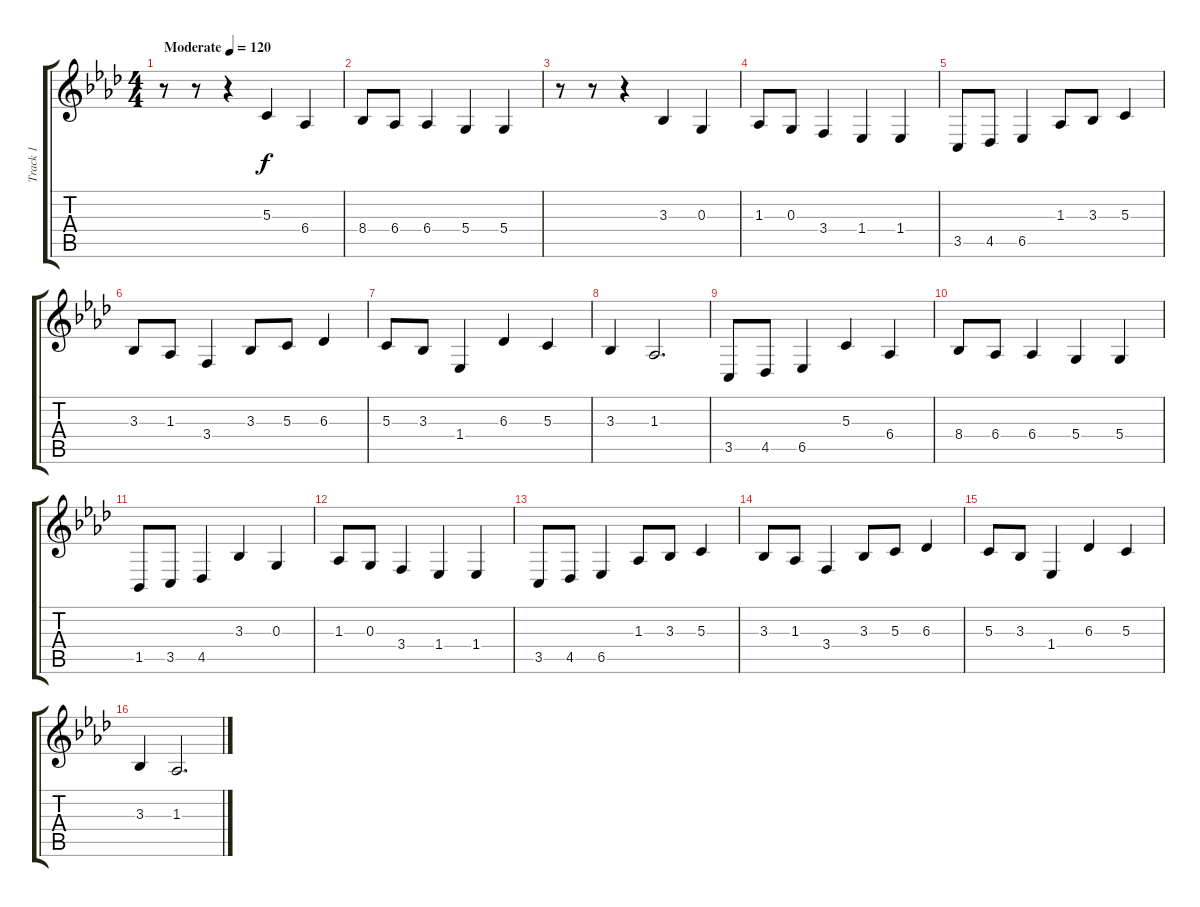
\track ("Track 1" "Track 1") {instrument acousticgrandpiano}
\staff {score tabs}
\tuning (E4 B3 G3 D3 A2 E2) {hide}
\ts (4 4)
\tempo (120 "Moderate")
\clef g2
\ks ab
r.8{dy f instrument acousticgrandpiano} r.8 r.4 5.3.4 6.4.4 |
8.4.8 6.4.8 6.4.4 5.4.4 5.4.4 |
r.8 r.8 r.4 3.3.4 0.3.4 |
1.3.8 0.3.8 3.4.4 1.4.4 1.4.4 |
3.5.8 4.5.8 6.5.4 1.3.8 3.3.8 5.3.4 |
3.3.8 1.3.8 3.4.4 3.3.8 5.3.8 6.3.4 |
5.3.8 3.3.8 1.4.4 6.3.4 5.3.4 |
3.3.4 1.3.2{d} |
3.5.8 4.5.8 6.5.4 5.3.4 6.4.4 |
8.4.8 6.4.8 6.4.4 5.4.4 5.4.4 |
1.5.8 3.5.8 4.5.4 3.3.4 0.3.4 |
1.3.8 0.3.8 3.4.4 1.4.4 1.4.4 |
3.5.8 4.5.8 6.5.4 1.3.8 3.3.8 5.3.4 |
3.3.8 1.3.8 3.4.4 3.3.8 5.3.8 6.3.4 |
5.3.8 3.3.8 1.4.4 6.3.4 5.3.4 |
3.3.4 1.3.2{d}
